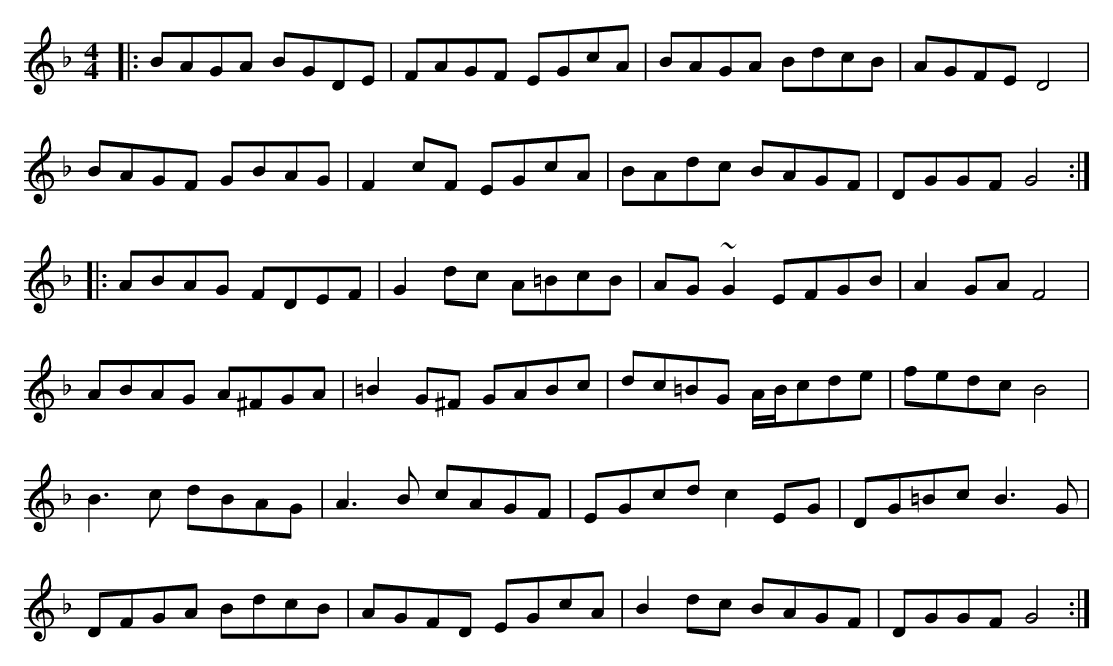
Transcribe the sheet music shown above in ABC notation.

X:1
M:4/4
K:Gdor
|:BAGA BGDE|FAGF EGcA|BAGA BdcB|AGFE D4|
BAGF GBAG|F2cF EGcA|BAdc BAGF|DGGF G4:|
|:ABAG FDEF|G2dc A=BcB|AG~G2 EFGB|A2GA F4|
ABAG A^FGA|=B2G^F GABc|dc=BG A/B/cde|fedc B4|
B3c dBAG|A3B cAGF|EGcd c2EG|DG=Bc B3G|
DFGA BdcB|AGFD EGcA|B2dc BAGF|DGGF G4:|
